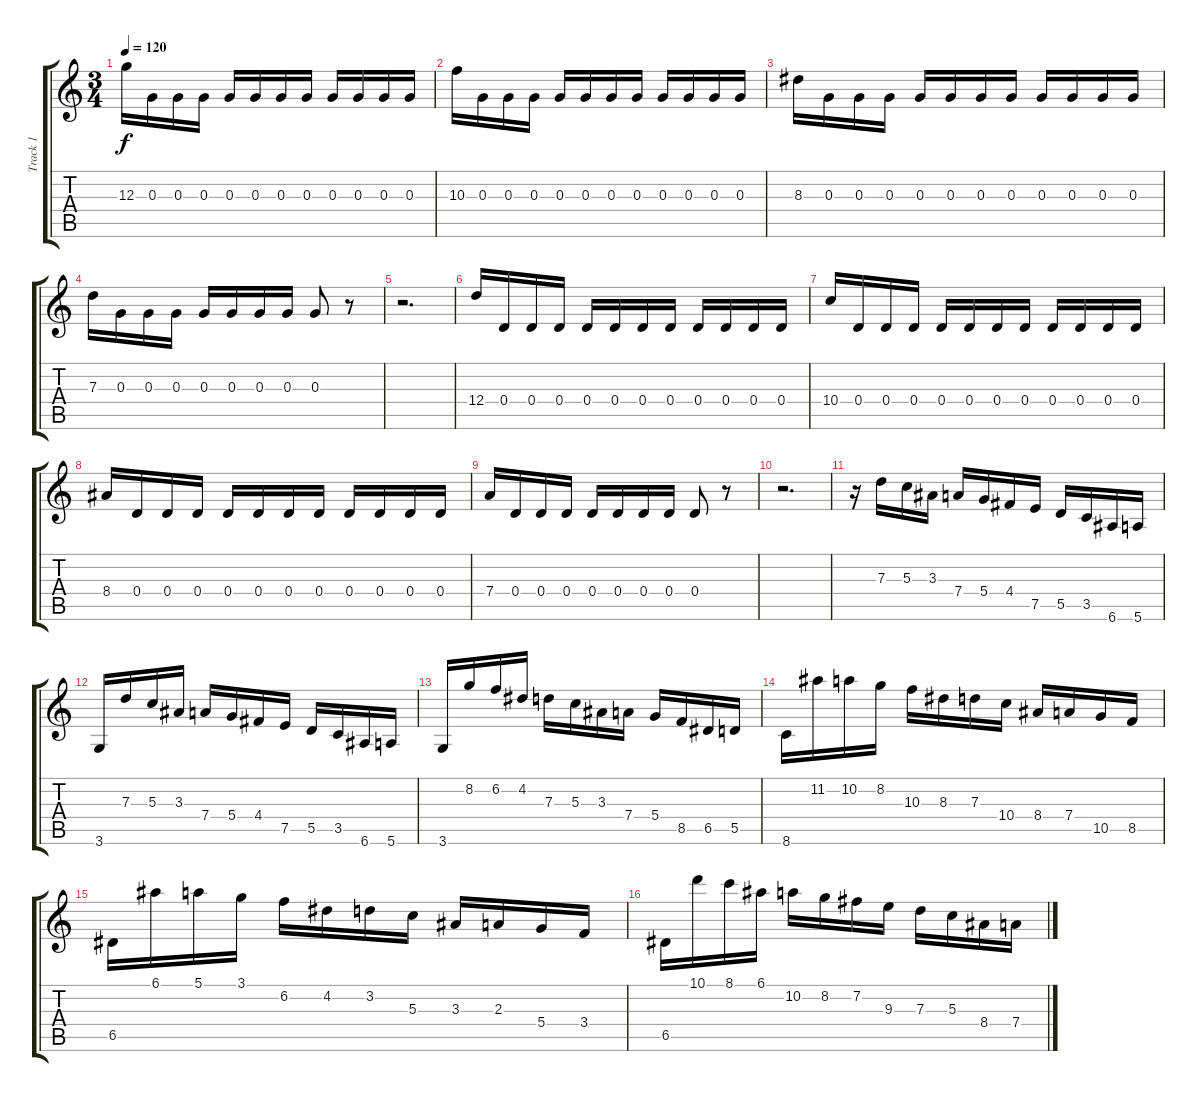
\track ("Track 1" "Track 1") {instrument overdrivenguitar}
\staff {score tabs}
\tuning (E4 B3 G3 D3 A2 E2) {hide}
\ts (3 4)
\tempo 120
\clef g2
\ks c
12.3.16{dy f instrument overdrivenguitar} 0.3.16 0.3.16 0.3.16 0.3.16 0.3.16 0.3.16 0.3.16 0.3.16 0.3.16 0.3.16 0.3.16 |
10.3.16 0.3.16 0.3.16 0.3.16 0.3.16 0.3.16 0.3.16 0.3.16 0.3.16 0.3.16 0.3.16 0.3.16 |
8.3.16 0.3.16 0.3.16 0.3.16 0.3.16 0.3.16 0.3.16 0.3.16 0.3.16 0.3.16 0.3.16 0.3.16 |
7.3.16 0.3.16 0.3.16 0.3.16 0.3.16 0.3.16 0.3.16 0.3.16 0.3.8 r.8 |
r.2{d} |
12.4.16 0.4.16 0.4.16 0.4.16 0.4.16 0.4.16 0.4.16 0.4.16 0.4.16 0.4.16 0.4.16 0.4.16 |
10.4.16 0.4.16 0.4.16 0.4.16 0.4.16 0.4.16 0.4.16 0.4.16 0.4.16 0.4.16 0.4.16 0.4.16 |
8.4.16 0.4.16 0.4.16 0.4.16 0.4.16 0.4.16 0.4.16 0.4.16 0.4.16 0.4.16 0.4.16 0.4.16 |
7.4.16 0.4.16 0.4.16 0.4.16 0.4.16 0.4.16 0.4.16 0.4.16 0.4.8 r.8 |
r.2{d} |
r.16 7.3.16 5.3.16 3.3.16 7.4.16 5.4.16 4.4.16 7.5.16 5.5.16 3.5.16 6.6.16 5.6.16 |
3.6.16 7.3.16 5.3.16 3.3.16 7.4.16 5.4.16 4.4.16 7.5.16 5.5.16 3.5.16 6.6.16 5.6.16 |
3.6.16 8.2.16 6.2.16 4.2.16 7.3.16 5.3.16 3.3.16 7.4.16 5.4.16 8.5.16 6.5.16 5.5.16 |
8.6.16 11.2.16 10.2.16 8.2.16 10.3.16 8.3.16 7.3.16 10.4.16 8.4.16 7.4.16 10.5.16 8.5.16 |
6.5.16 6.1.16 5.1.16 3.1.16 6.2.16 4.2.16 3.2.16 5.3.16 3.3.16 2.3.16 5.4.16 3.4.16 |
6.5.16 10.1.16 8.1.16 6.1.16 10.2.16 8.2.16 7.2.16 9.3.16 7.3.16 5.3.16 8.4.16 7.4.16
